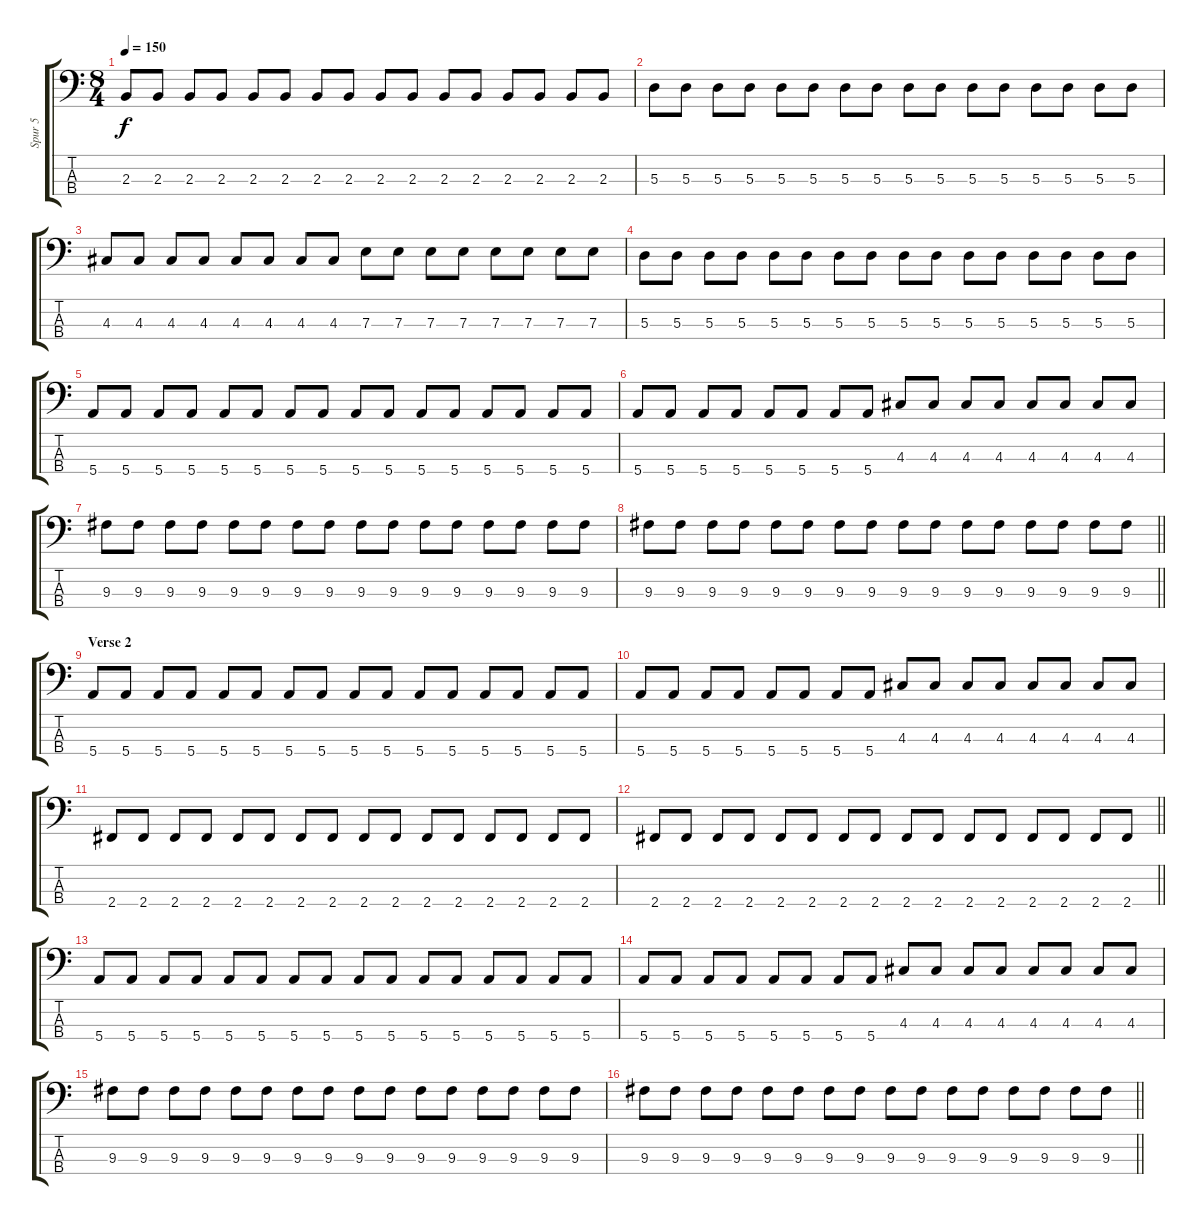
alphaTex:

\track ("Spur 5" "Spur 5") {instrument electricbassfinger}
\staff {score tabs}
\tuning (G2 D2 A1 E1) {hide}
\ts (8 4)
\tempo 150
\clef f4
\ks c
2.3.8{dy f} 2.3.8 2.3.8 2.3.8 2.3.8 2.3.8 2.3.8 2.3.8 2.3.8 2.3.8 2.3.8 2.3.8 2.3.8 2.3.8 2.3.8 2.3.8 |
5.3.8 5.3.8 5.3.8 5.3.8 5.3.8 5.3.8 5.3.8 5.3.8 5.3.8 5.3.8 5.3.8 5.3.8 5.3.8 5.3.8 5.3.8 5.3.8 |
4.3.8 4.3.8 4.3.8 4.3.8 4.3.8 4.3.8 4.3.8 4.3.8 7.3.8 7.3.8 7.3.8 7.3.8 7.3.8 7.3.8 7.3.8 7.3.8 |
5.3.8 5.3.8 5.3.8 5.3.8 5.3.8 5.3.8 5.3.8 5.3.8 5.3.8 5.3.8 5.3.8 5.3.8 5.3.8 5.3.8 5.3.8 5.3.8 |
5.4.8 5.4.8 5.4.8 5.4.8 5.4.8 5.4.8 5.4.8 5.4.8 5.4.8 5.4.8 5.4.8 5.4.8 5.4.8 5.4.8 5.4.8 5.4.8 |
5.4.8 5.4.8 5.4.8 5.4.8 5.4.8 5.4.8 5.4.8 5.4.8 4.3.8 4.3.8 4.3.8 4.3.8 4.3.8 4.3.8 4.3.8 4.3.8 |
9.3.8 9.3.8 9.3.8 9.3.8 9.3.8 9.3.8 9.3.8 9.3.8 9.3.8 9.3.8 9.3.8 9.3.8 9.3.8 9.3.8 9.3.8 9.3.8 |
\barLineRight lightlight
9.3.8 9.3.8 9.3.8 9.3.8 9.3.8 9.3.8 9.3.8 9.3.8 9.3.8 9.3.8 9.3.8 9.3.8 9.3.8 9.3.8 9.3.8 9.3.8 |
\section ("" "Verse 2")
5.4.8 5.4.8 5.4.8 5.4.8 5.4.8 5.4.8 5.4.8 5.4.8 5.4.8 5.4.8 5.4.8 5.4.8 5.4.8 5.4.8 5.4.8 5.4.8 |
5.4.8 5.4.8 5.4.8 5.4.8 5.4.8 5.4.8 5.4.8 5.4.8 4.3.8 4.3.8 4.3.8 4.3.8 4.3.8 4.3.8 4.3.8 4.3.8 |
2.4.8 2.4.8 2.4.8 2.4.8 2.4.8 2.4.8 2.4.8 2.4.8 2.4.8 2.4.8 2.4.8 2.4.8 2.4.8 2.4.8 2.4.8 2.4.8 |
\barLineRight lightlight
2.4.8 2.4.8 2.4.8 2.4.8 2.4.8 2.4.8 2.4.8 2.4.8 2.4.8 2.4.8 2.4.8 2.4.8 2.4.8 2.4.8 2.4.8 2.4.8 |
5.4.8 5.4.8 5.4.8 5.4.8 5.4.8 5.4.8 5.4.8 5.4.8 5.4.8 5.4.8 5.4.8 5.4.8 5.4.8 5.4.8 5.4.8 5.4.8 |
5.4.8 5.4.8 5.4.8 5.4.8 5.4.8 5.4.8 5.4.8 5.4.8 4.3.8 4.3.8 4.3.8 4.3.8 4.3.8 4.3.8 4.3.8 4.3.8 |
9.3.8 9.3.8 9.3.8 9.3.8 9.3.8 9.3.8 9.3.8 9.3.8 9.3.8 9.3.8 9.3.8 9.3.8 9.3.8 9.3.8 9.3.8 9.3.8 |
\barLineRight lightlight
9.3.8 9.3.8 9.3.8 9.3.8 9.3.8 9.3.8 9.3.8 9.3.8 9.3.8 9.3.8 9.3.8 9.3.8 9.3.8 9.3.8 9.3.8 9.3.8
